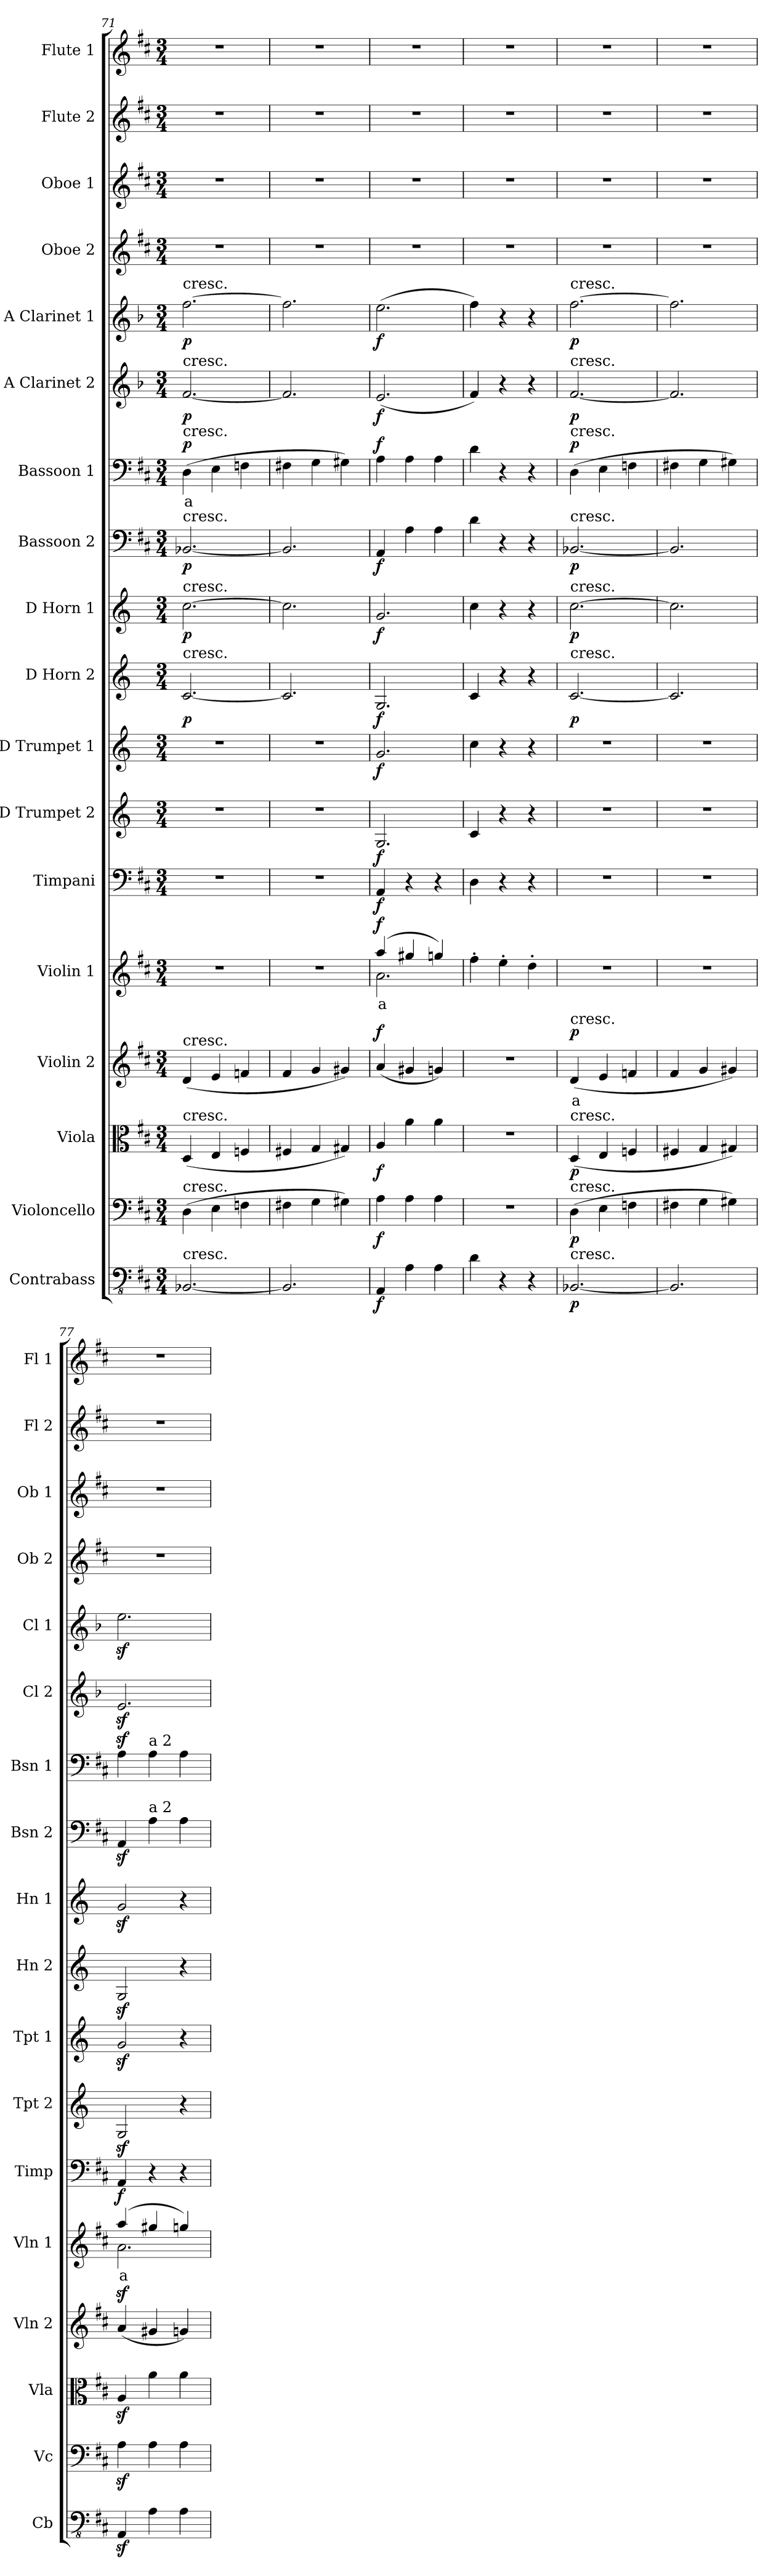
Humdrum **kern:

**kern	**dynam	**kern	**dynam	**kern	**dynam	**kern	**text	**dynam	**kern	**text	**dynam	**kern	**dynam	**kern	**dynam	**kern	**dynam	**kern	**dynam	**kern	**dynam	**kern	**dynam	**kern	**text	**dynam	**kern	**dynam	**kern	**dynam	**kern	**kern	**kern	**kern
*part18	*part18	*part17	*part17	*part16	*part16	*part15	*part15	*part15	*part14	*part14	*part14	*part13	*part13	*part12	*part12	*part11	*part11	*part10	*part10	*part9	*part9	*part8	*part8	*part7	*part7	*part7	*part6	*part6	*part5	*part5	*part4	*part3	*part2	*part1
*staff18	*staff18	*staff17	*staff17	*staff16	*staff16	*staff15	*staff15	*staff15	*staff14	*staff14	*staff14	*staff13	*staff13	*staff12	*staff12	*staff11	*staff11	*staff10	*staff10	*staff9	*staff9	*staff8	*staff8	*staff7	*staff7	*staff7	*staff6	*staff6	*staff5	*staff5	*staff4	*staff3	*staff2	*staff1
*I"Contrabass	*	*I"Violoncello	*	*I"Viola	*	*I"Violin 2	*	*	*I"Violin 1	*	*	*I"Timpani	*	*I"D Trumpet 2	*	*I"D Trumpet 1	*	*I"D Horn 2	*	*I"D Horn 1	*	*I"Bassoon 2	*	*I"Bassoon 1	*	*	*I"A Clarinet 2	*	*I"A Clarinet 1	*	*I"Oboe 2	*I"Oboe 1	*I"Flute 2	*I"Flute 1
*I'Cb	*	*I'Vc	*	*I'Vla	*	*I'Vln 2	*	*	*I'Vln 1	*	*	*I'Timp	*	*I'Tpt 2	*	*I'Tpt 1	*	*I'Hn 2	*	*I'Hn 1	*	*I'Bsn 2	*	*I'Bsn 1	*	*	*I'Cl 2	*	*I'Cl 1	*	*I'Ob 2	*I'Ob 1	*I'Fl 2	*I'Fl 1
*clefFv4	*	*clefF4	*	*clefC3	*	*clefG2	*	*	*clefG2	*	*	*clefF4	*	*clefG2	*	*clefG2	*	*clefG2	*	*clefG2	*	*clefF4	*	*clefF4	*	*	*clefG2	*	*clefG2	*	*clefG2	*clefG2	*clefG2	*clefG2
*	*	*	*	*	*	*	*	*	*	*	*	*	*	*ITrd-1c-2	*	*ITrd-1c-2	*	*ITrd6c10	*	*ITrd6c10	*	*	*	*	*	*	*ITrd2c3	*	*ITrd2c3	*	*	*	*	*
*k[f#c#]	*	*k[f#c#]	*	*k[f#c#]	*	*k[f#c#]	*	*	*k[f#c#]	*	*	*k[f#c#]	*	*k[f#c#]	*	*k[f#c#]	*	*k[f#c#]	*	*k[f#c#]	*	*k[f#c#]	*	*k[f#c#]	*	*	*k[f#c#]	*	*k[f#c#]	*	*k[f#c#]	*k[f#c#]	*k[f#c#]	*k[f#c#]
*M3/4	*	*M3/4	*	*M3/4	*	*M3/4	*	*	*M3/4	*	*	*M3/4	*	*M3/4	*	*M3/4	*	*M3/4	*	*M3/4	*	*M3/4	*	*M3/4	*	*	*M3/4	*	*M3/4	*	*M3/4	*M3/4	*M3/4	*M3/4
=71	=71	=71	=71	=71	=71	=71	=71	=71	=71	=71	=71	=71	=71	=71	=71	=71	=71	=71	=71	=71	=71	=71	=71	=71	=71	=71	=71	=71	=71	=71	=71	=71	=71	=71
!	!	!	!	!	!	!	!	!	!	!	!	!	!	!	!	!	!	!	!	!	!	!	!	!	!	!	!	!	!LO:TX:a:t=cresc.	!	!	!	!	!
!	!	!	!	!	!	!	!	!	!	!	!	!	!	!	!	!	!	!	!	!	!	!	!	!	!	!	!LO:TX:a:t=cresc.	!	!	!	!	!	!	!
!	!	!	!	!	!	!	!	!	!	!	!	!	!	!	!	!	!	!	!	!	!	!	!	!LO:TX:a:t=cresc.	!	!	!	!	!	!	!	!	!	!
!	!	!	!	!	!	!	!	!	!	!	!	!	!	!	!	!	!	!	!	!	!	!LO:TX:a:t=cresc.	!	!	!	!	!	!	!	!	!	!	!	!
!	!	!	!	!	!	!	!	!	!	!	!	!	!	!	!	!	!	!	!	!LO:TX:a:t=cresc.	!	!	!	!	!	!	!	!	!	!	!	!	!	!
!	!	!	!	!	!	!	!	!	!	!	!	!	!	!	!	!	!	!LO:TX:a:t=cresc.	!	!	!	!	!	!	!	!	!	!	!	!	!	!	!	!
!	!	!	!	!	!	!LO:TX:a:t=cresc.	!	!	!	!	!	!	!	!	!	!	!	!	!	!	!	!	!	!	!	!	!	!	!	!	!	!	!	!
!	!	!	!	!LO:TX:a:t=cresc.	!	!	!	!	!	!	!	!	!	!	!	!	!	!	!	!	!	!	!	!	!	!	!	!	!	!	!	!	!	!
!	!	!LO:TX:a:t=cresc.	!	!	!	!	!	!	!	!	!	!	!	!	!	!	!	!	!	!	!	!	!	!	!	!	!	!	!	!	!	!	!	!
!LO:TX:a:t=cresc.	!	!	!	!	!	!	!	!	!	!	!	!	!	!	!	!	!	!	!	!	!	!	!	!	!	!	!	!	!	!	!	!	!	!
!	!	!	!	!	!	!	!	!	!	!	!	!	!	!	!	!	!	!	!LO:DY:b	!	!LO:DY:b	!	!LO:DY:b	!	!LO:LY:b:color=#FF0000	!LO:DY:b	!	!LO:DY:b	!	!LO:DY:b	!	!	!	!
[2.BBB-X/	.	(4D\	.	(4D/	.	(4d/	.	.	2.r	.	.	2.r	.	2.r	.	2.r	.	[2.D/	p	[2.d\	p	[2.BB-X/	p	(4D\	a	p	[2.d/	p	[2.dd\	p	2.r	2.r	2.r	2.r
.	.	4E\	.	4E/	.	4e/	.	.	.	.	.	.	.	.	.	.	.	.	.	.	.	.	.	4E\	.	.	.	.	.	.	.	.	.	.
.	.	4Fn\	.	4Fn/	.	4fn/	.	.	.	.	.	.	.	.	.	.	.	.	.	.	.	.	.	4Fn\	.	.	.	.	.	.	.	.	.	.
=72	=72	=72	=72	=72	=72	=72	=72	=72	=72	=72	=72	=72	=72	=72	=72	=72	=72	=72	=72	=72	=72	=72	=72	=72	=72	=72	=72	=72	=72	=72	=72	=72	=72	=72
2.BBB-/]	.	4F#X\	.	4F#X/	.	4f#/	.	.	2.r	.	.	2.r	.	2.r	.	2.r	.	2.D/]	.	2.d\]	.	2.BB-/]	.	4F#X\	.	.	2.d/]	.	2.dd\]	.	2.r	2.r	2.r	2.r
.	.	4G\	.	4G/	.	4g/	.	.	.	.	.	.	.	.	.	.	.	.	.	.	.	.	.	4G\	.	.	.	.	.	.	.	.	.	.
.	.	4G#X\)	.	4G#X/)	.	4g#X/)	.	.	.	.	.	.	.	.	.	.	.	.	.	.	.	.	.	4G#X\)	.	.	.	.	.	.	.	.	.	.
=73	=73	=73	=73	=73	=73	=73	=73	=73	=73	=73	=73	=73	=73	=73	=73	=73	=73	=73	=73	=73	=73	=73	=73	=73	=73	=73	=73	=73	=73	=73	=73	=73	=73	=73
*	*	*	*	*	*	*	*	*	*^	*	*	*	*	*	*	*	*	*	*	*	*	*	*	*	*	*	*	*	*	*	*	*	*	*
!	!LO:DY:b	!	!LO:DY:b	!	!LO:DY:b	!	!	!LO:DY:b	!	!	!LO:LY:b:color=#FF0000	!LO:DY:b	!	!LO:DY:b	!	!LO:DY:b	!	!LO:DY:b	!	!LO:DY:b	!	!LO:DY:b	!	!LO:DY:b	!	!	!LO:DY:b	!	!LO:DY:b	!	!LO:DY:b	!	!	!	!
4AAA/	f	4A\	f	4A/	f	(4a/	.	f	(4aa/	2.a\	a	f	4AA/	f	2.A/	f	2.a/	f	2.AA/	f	2.A/	f	4AA/	f	4A\	.	f	(2.c#/	f	(2.cc#\	f	2.r	2.r	2.r	2.r
4AA\	.	4A\	.	4a\	.	4g#X/	.	.	4gg#X/	.	.	.	4r	.	.	.	.	.	.	.	.	.	4A\	.	4A\	.	.	.	.	.	.	.	.	.	.
4AA\	.	4A\	.	4a\	.	4gn/)	.	.	4ggn/)	.	.	.	4r	.	.	.	.	.	.	.	.	.	4A\	.	4A\	.	.	.	.	.	.	.	.	.	.
*	*	*	*	*	*	*	*	*	*v	*v	*	*	*	*	*	*	*	*	*	*	*	*	*	*	*	*	*	*	*	*	*	*	*	*	*
=74	=74	=74	=74	=74	=74	=74	=74	=74	=74	=74	=74	=74	=74	=74	=74	=74	=74	=74	=74	=74	=74	=74	=74	=74	=74	=74	=74	=74	=74	=74	=74	=74	=74	=74
4D\	.	2.r	.	2.r	.	2.r	.	.	4ff#'\	.	.	4D\	.	4d/	.	4dd\	.	4D/	.	4d\	.	4d\	.	4d\	.	.	4d/)	.	4dd\)	.	2.r	2.r	2.r	2.r
4r	.	.	.	.	.	.	.	.	4ee'\	.	.	4r	.	4r	.	4r	.	4r	.	4r	.	4r	.	4r	.	.	4r	.	4r	.	.	.	.	.
4r	.	.	.	.	.	.	.	.	4dd'\	.	.	4r	.	4r	.	4r	.	4r	.	4r	.	4r	.	4r	.	.	4r	.	4r	.	.	.	.	.
=75	=75	=75	=75	=75	=75	=75	=75	=75	=75	=75	=75	=75	=75	=75	=75	=75	=75	=75	=75	=75	=75	=75	=75	=75	=75	=75	=75	=75	=75	=75	=75	=75	=75	=75
!	!	!	!	!	!	!	!	!	!	!	!	!	!	!	!	!	!	!	!	!	!	!	!	!	!	!	!	!	!LO:TX:a:t=cresc.	!	!	!	!	!
!	!	!	!	!	!	!	!	!	!	!	!	!	!	!	!	!	!	!	!	!	!	!	!	!	!	!	!LO:TX:a:t=cresc.	!	!	!	!	!	!	!
!	!	!	!	!	!	!	!	!	!	!	!	!	!	!	!	!	!	!	!	!	!	!	!	!LO:TX:a:t=cresc.	!	!	!	!	!	!	!	!	!	!
!	!	!	!	!	!	!	!	!	!	!	!	!	!	!	!	!	!	!	!	!	!	!LO:TX:a:t=cresc.	!	!	!	!	!	!	!	!	!	!	!	!
!	!	!	!	!	!	!	!	!	!	!	!	!	!	!	!	!	!	!	!	!LO:TX:a:t=cresc.	!	!	!	!	!	!	!	!	!	!	!	!	!	!
!	!	!	!	!	!	!	!	!	!	!	!	!	!	!	!	!	!	!LO:TX:a:t=cresc.	!	!	!	!	!	!	!	!	!	!	!	!	!	!	!	!
!	!	!	!	!	!	!LO:TX:a:t=cresc.	!	!	!	!	!	!	!	!	!	!	!	!	!	!	!	!	!	!	!	!	!	!	!	!	!	!	!	!
!	!	!	!	!LO:TX:a:t=cresc.	!	!	!	!	!	!	!	!	!	!	!	!	!	!	!	!	!	!	!	!	!	!	!	!	!	!	!	!	!	!
!	!	!LO:TX:a:t=cresc.	!	!	!	!	!	!	!	!	!	!	!	!	!	!	!	!	!	!	!	!	!	!	!	!	!	!	!	!	!	!	!	!
!LO:TX:a:t=cresc.	!	!	!	!	!	!	!	!	!	!	!	!	!	!	!	!	!	!	!	!	!	!	!	!	!	!	!	!	!	!	!	!	!	!
!	!LO:DY:b	!	!LO:DY:b	!	!LO:DY:b	!	!LO:LY:b:color=#FF0000	!LO:DY:b	!	!	!	!	!	!	!	!	!	!	!LO:DY:b	!	!LO:DY:b	!	!LO:DY:b	!	!	!LO:DY:b	!	!LO:DY:b	!	!LO:DY:b	!	!	!	!
[2.BBB-X/	p	(4D\	p	(4D/	p	(4d/	a	p	2.r	.	.	2.r	.	2.r	.	2.r	.	[2.D/	p	[2.d\	p	[2.BB-X/	p	(4D\	.	p	[2.d/	p	[2.dd\	p	2.r	2.r	2.r	2.r
.	.	4E\	.	4E/	.	4e/	.	.	.	.	.	.	.	.	.	.	.	.	.	.	.	.	.	4E\	.	.	.	.	.	.	.	.	.	.
.	.	4Fn\	.	4Fn/	.	4fn/	.	.	.	.	.	.	.	.	.	.	.	.	.	.	.	.	.	4Fn\	.	.	.	.	.	.	.	.	.	.
=76	=76	=76	=76	=76	=76	=76	=76	=76	=76	=76	=76	=76	=76	=76	=76	=76	=76	=76	=76	=76	=76	=76	=76	=76	=76	=76	=76	=76	=76	=76	=76	=76	=76	=76
2.BBB-/]	.	4F#X\	.	4F#X/	.	4f#/	.	.	2.r	.	.	2.r	.	2.r	.	2.r	.	2.D/]	.	2.d\]	.	2.BB-/]	.	4F#X\	.	.	2.d/]	.	2.dd\]	.	2.r	2.r	2.r	2.r
.	.	4G\	.	4G/	.	4g/	.	.	.	.	.	.	.	.	.	.	.	.	.	.	.	.	.	4G\	.	.	.	.	.	.	.	.	.	.
.	.	4G#X\)	.	4G#X/)	.	4g#X/)	.	.	.	.	.	.	.	.	.	.	.	.	.	.	.	.	.	4G#X\)	.	.	.	.	.	.	.	.	.	.
=77	=77	=77	=77	=77	=77	=77	=77	=77	=77	=77	=77	=77	=77	=77	=77	=77	=77	=77	=77	=77	=77	=77	=77	=77	=77	=77	=77	=77	=77	=77	=77	=77	=77	=77
!	!	!	!	!	!	!	!	!	!	!LO:LY:b:color=#FF0000	!LO:DY:b	!	!	!	!	!	!	!	!	!	!	!	!	!	!	!	!	!	!	!	!	!	!	!
*	*	*	*	*	*	*	*	*	*^	*	*	*	*	*	*	*	*	*	*	*	*	*	*	*	*	*	*	*	*	*	*	*	*	*
!	!	!	!	!	!	!	!	!	!	!	!	!LO:DY:n=1:b	!	!LO:DY:b	!	!	!	!	!	!	!	!	!	!	!	!	!	!	!	!	!	!	!	!	!
4AAAz</	.	4Az<\	.	4Az</	.	(4az</	.	.	(4aa/	2.a\	a	sf sf	4AA/	f	2Az</	.	2az</	.	2AAz</	.	2Az</	.	4AAz</	.	4Az<\	.	.	2.c#z</	.	2.cc#z<\	.	2.r	2.r	2.r	2.r
!	!	!	!	!	!	!	!	!	!	!	!	!	!	!	!	!	!	!	!	!	!	!	!	!	!LO:TX:a:t=a 2	!	!	!	!	!	!	!	!	!	!
!	!	!	!	!	!	!	!	!	!	!	!	!	!	!	!	!	!	!	!	!	!	!	!LO:TX:a:t=a 2	!	!	!	!	!	!	!	!	!	!	!	!
4AA\	.	4A\	.	4a\	.	4g#X/	.	.	4gg#X/	.	.	.	4r	.	.	.	.	.	.	.	.	.	4A\	.	4A\	.	.	.	.	.	.	.	.	.	.
4AA\	.	4A\	.	4a\	.	4gn/)	.	.	4ggn/)	.	.	.	4r	.	4r	.	4r	.	4r	.	4r	.	4A\	.	4A\	.	.	.	.	.	.	.	.	.	.
*	*	*	*	*	*	*	*	*	*v	*v	*	*	*	*	*	*	*	*	*	*	*	*	*	*	*	*	*	*	*	*	*	*	*	*	*
=	=	=	=	=	=	=	=	=	=	=	=	=	=	=	=	=	=	=	=	=	=	=	=	=	=	=	=	=	=	=	=	=	=	=
*-	*-	*-	*-	*-	*-	*-	*-	*-	*-	*-	*-	*-	*-	*-	*-	*-	*-	*-	*-	*-	*-	*-	*-	*-	*-	*-	*-	*-	*-	*-	*-	*-	*-	*-
